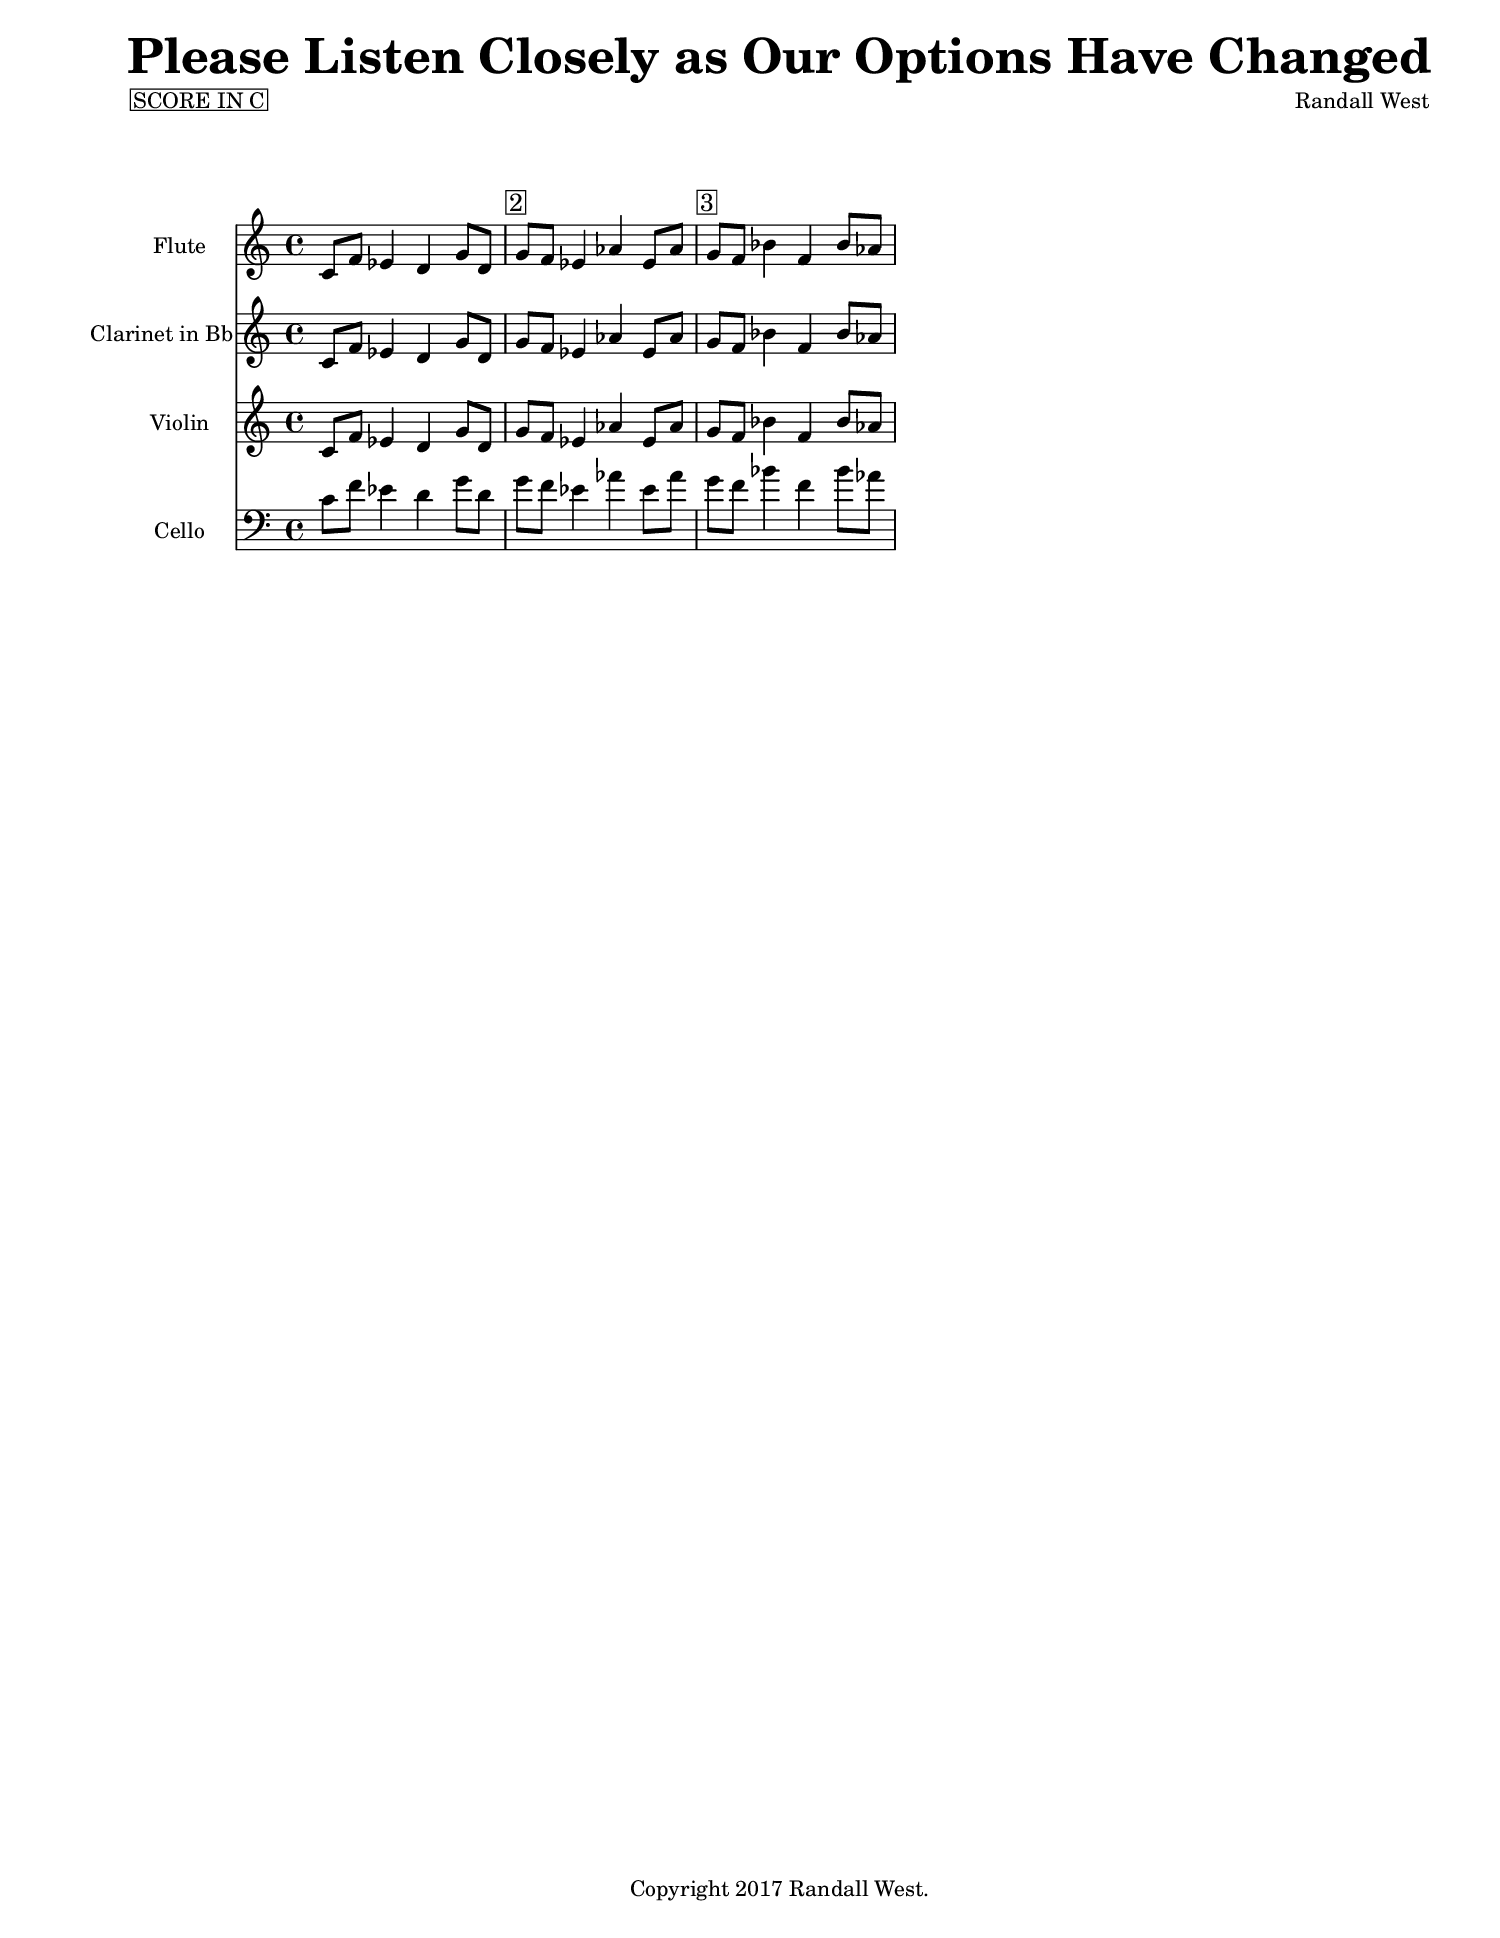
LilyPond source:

% 2017-09-18 23:00

\version "2.19.54"
\language "english"

#(set-global-staff-size 19)

\header {
    composer = "Randall West"
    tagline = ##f
    poet = \markup { \box "SCORE IN C" } %HACKY WAY TO GET SCORE IN C IN THERE !!!!!!
    title = \markup {
        \column {
            \center-align {
                \fontsize #3 {
                    "Please Listen Closely as Our Options Have Changed"
                }
            }
        }
    }
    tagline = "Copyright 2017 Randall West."
}

  #(set! paper-alist (cons '("10x13" . (cons (* 10 in) (* 13 in))) paper-alist))

  \paper {
    #(set-paper-size "10x13")
    %#(set-paper-size "letter")
    left-margin = 22\mm
    system-separator-markup = \slashSeparator
    markup-system-spacing = #'(
        (basic-distance . 0)
        (minimum-distance . 0)
        (padding . 8)
        (stretchability . 0)
    )
    system-system-spacing = #'(
        (basic-distance . 12)
        (minimum-distance . 18)
        (padding . 12)
        (stretchability . 20)
    )
}

\layout {
    \set Score.markFormatter = #format-mark-circle-letters 
    \context {        
        \Score
        
        % \remove "Bar_number_engraver"
        \override BarNumber #'break-visibility = #'#(#f #t #t)
        \override BarNumber #'font-size = #1.2
        \override BarNumber  #'stencil = #(make-stencil-boxer 0.1 0.25 ly:text-interface::print)
        
        \override RehearsalMark #'font-size = #6

    }
    \context {
        \Staff \RemoveEmptyStaves
        \override VerticalAxisGroup #'remove-first = ##t % NOTE: comment this out to show staves on first page
        \override Hairpin #'minimum-length = #6
    }
    \context {
        \RhythmicStaff \RemoveEmptyStaves
        \override VerticalAxisGroup #'remove-first = ##t % NOTE: comment this out to show staves on first page
        \override Hairpin #'minimum-length = #6
    }
    % \context {
    %     \Dynamics
    %     \consists #Measure_counter_engraver
    %     \override MeasureCounter.direction = #DOWN
    %     \override MeasureCounter.font-encoding = #'latin1
    %     \override MeasureCounter.font-shape = #'italic
    %     % to control the distance of the Dynamics context from the staff:
    %     \override VerticalAxisGroup.nonstaff-relatedstaff-spacing.padding = #3
    %     \override MeasureCounter.font-size = #1.2
    %     % NOTE... below causes an error... why?
    %     % \override MeasureCounter.stencil = #(make-stencil-boxer 0.1 0.25 ly:text-interface::print)
    % }
}


\header {}

\layout {}

\paper {}

\score {
    \new Score <<
        \context Staff = "Flute" \with {
            \consists Horizontal_bracket_engraver
        } {
            \set Staff.instrumentName = \markup { Flute }
            \set Staff.shortInstrumentName = \markup { Fl. }
            {
                \accidentalStyle modern-cautionary
                c'8 [
                f'8 ]
                ef'4
                d'4
                g'8 [
                d'8 ]
                g'8 [
                f'8 ]
                ef'4
                af'4
                ef'8 [
                af'8 ]
                g'8 [
                f'8 ]
                bf'4
                f'4
                bf'8 [
                af'8 ]
            }
        }
        \context Staff = "Clarinet" \with {
            \consists Horizontal_bracket_engraver
        } {
            \set Staff.instrumentName = \markup { "Clarinet in Bb" }
            \set Staff.shortInstrumentName = \markup { Cl. }
            {
                \accidentalStyle modern-cautionary
                c'8 [
                f'8 ]
                ef'4
                d'4
                g'8 [
                d'8 ]
                g'8 [
                f'8 ]
                ef'4
                af'4
                ef'8 [
                af'8 ]
                g'8 [
                f'8 ]
                bf'4
                f'4
                bf'8 [
                af'8 ]
            }
        }
        \context Staff = "Violin" \with {
            \consists Horizontal_bracket_engraver
        } {
            \set Staff.instrumentName = \markup { Violin }
            \set Staff.shortInstrumentName = \markup { Vln. }
            {
                \accidentalStyle modern-cautionary
                c'8 [
                f'8 ]
                ef'4
                d'4
                g'8 [
                d'8 ]
                g'8 [
                f'8 ]
                ef'4
                af'4
                ef'8 [
                af'8 ]
                g'8 [
                f'8 ]
                bf'4
                f'4
                bf'8 [
                af'8 ]
            }
        }
        \context Staff = "Cello" \with {
            \consists Horizontal_bracket_engraver
        } {
            \set Staff.instrumentName = \markup { Cello }
            \set Staff.shortInstrumentName = \markup { Vc. }
            \clef "bass"
            {
                \accidentalStyle modern-cautionary
                c'8 [
                f'8 ]
                ef'4
                d'4
                g'8 [
                d'8 ]
                g'8 [
                f'8 ]
                ef'4
                af'4
                ef'8 [
                af'8 ]
                g'8 [
                f'8 ]
                bf'4
                f'4
                bf'8 [
                af'8 ]
            }
        }
    >>
}